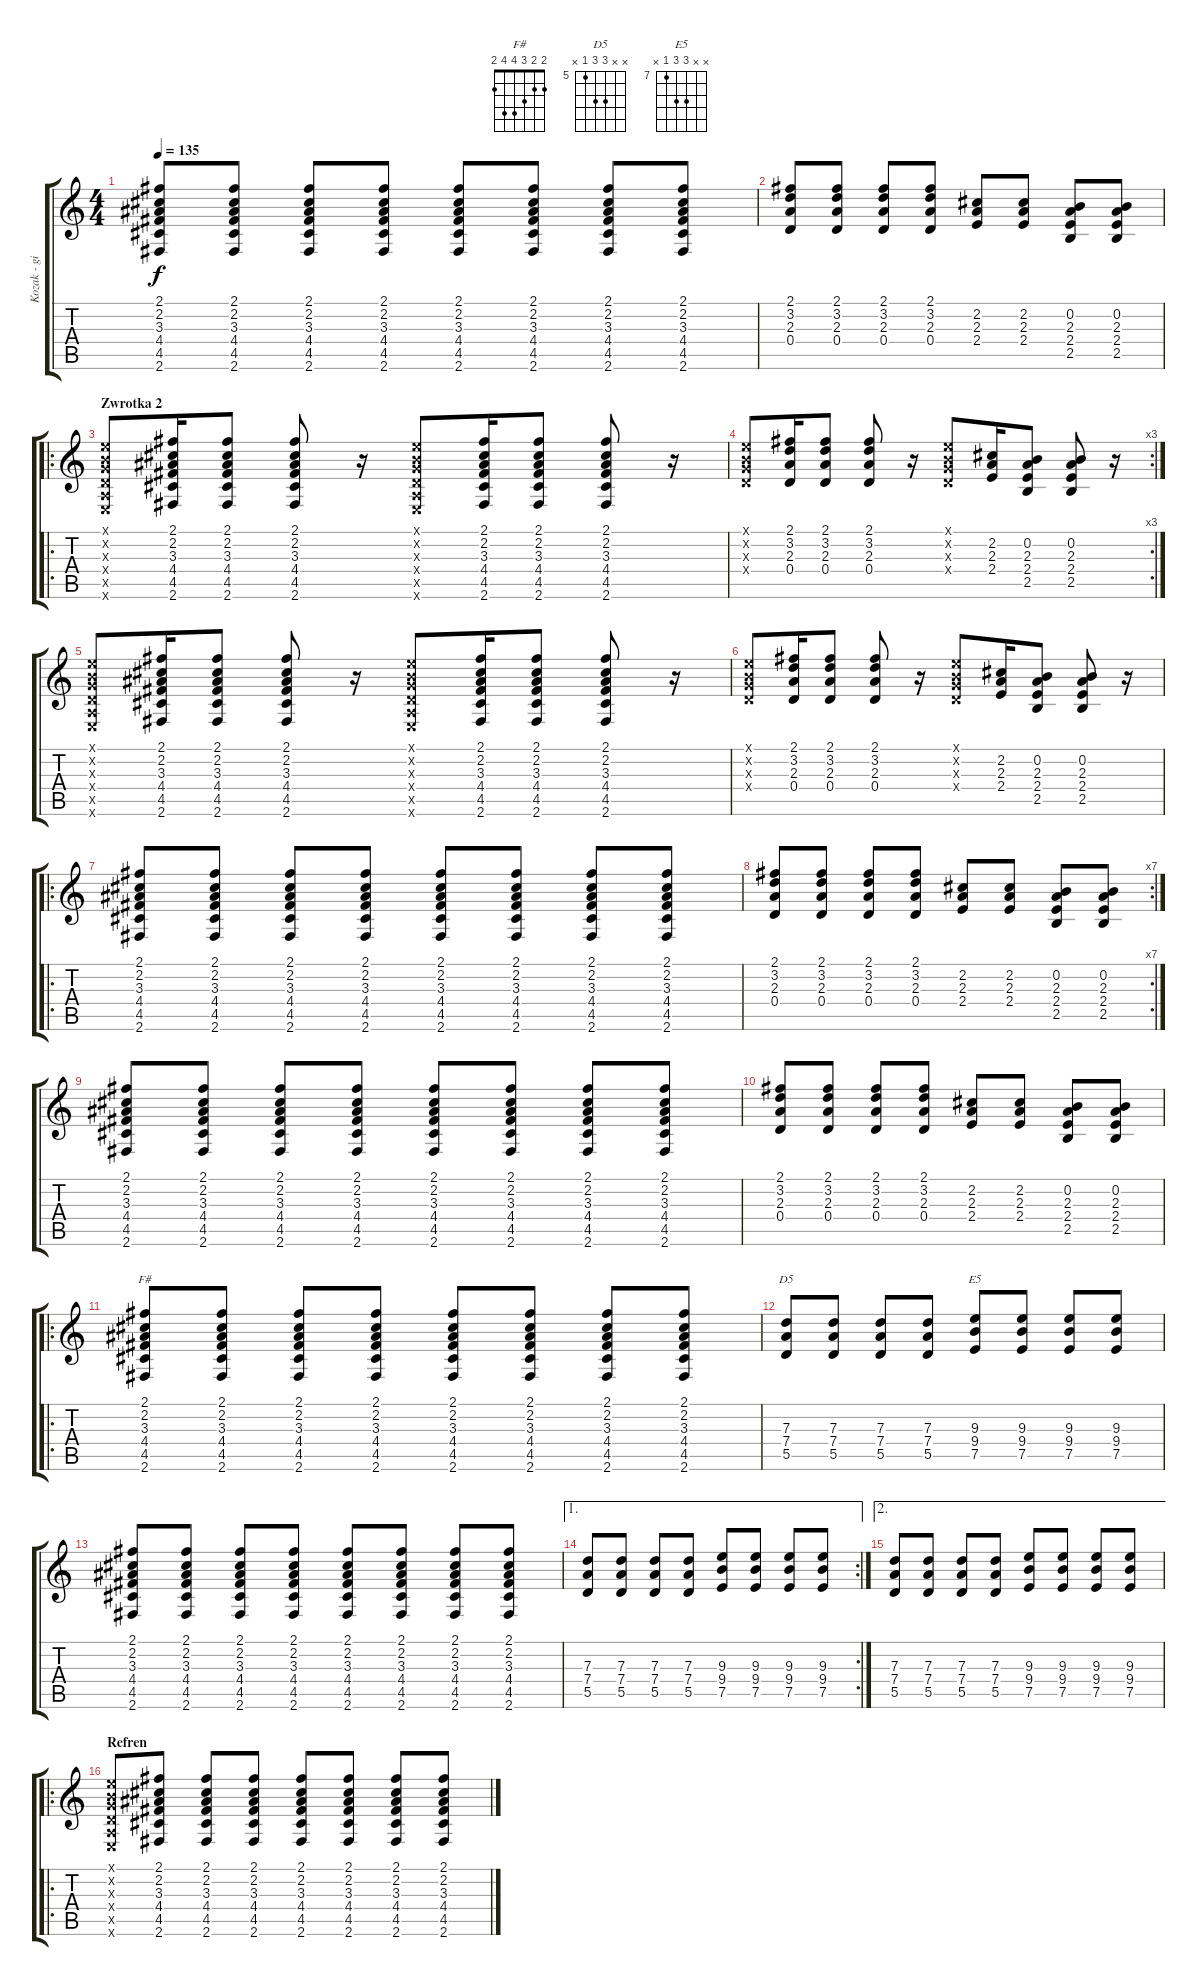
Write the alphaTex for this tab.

\track ("Kozak - gitara 1" "Kozak - gi") {instrument distortionguitar}
\staff {score tabs}
\tuning (E4 B3 G3 D3 A2 E2) {hide}
\chord ("F#" 2 2 3 4 4 2)
\chord ("D5" x x 7 7 5 x) {firstfret 5}
\chord ("E5" x x 9 9 7 x) {firstfret 7}
\ts (4 4)
\tempo 135
\clef g2
\ks c
(2.1 2.2 3.3 4.4 4.5 2.6).8{dy f} (2.1 2.2 3.3 4.4 4.5 2.6).8 (2.1 2.2 3.3 4.4 4.5 2.6).8 (2.1 2.2 3.3 4.4 4.5 2.6).8 (2.1 2.2 3.3 4.4 4.5 2.6).8 (2.1 2.2 3.3 4.4 4.5 2.6).8 (2.1 2.2 3.3 4.4 4.5 2.6).8 (2.1 2.2 3.3 4.4 4.5 2.6).8 |
(2.1 3.2 2.3 0.4).8 (2.1 3.2 2.3 0.4).8 (2.1 3.2 2.3 0.4).8 (2.1 3.2 2.3 0.4).8 (2.2 2.3 2.4).8 (2.2 2.3 2.4).8 (0.2 2.3 2.4 2.5).8 (0.2 2.3 2.4 2.5).8 |
\ro
\section ("" "Zwrotka 2")
(0.1{x} 0.2{x} 0.3{x} 0.4{x} 0.5{x} 0.6{x}).8 (2.1 2.2 3.3 4.4 4.5 2.6).16 (2.1 2.2 3.3 4.4 4.5 2.6).8 (2.1 2.2 3.3 4.4 4.5 2.6).8 r.16 (0.1{x} 0.2{x} 0.3{x} 0.4{x} 0.5{x} 0.6{x}).8 (2.1 2.2 3.3 4.4 4.5 2.6).16 (2.1 2.2 3.3 4.4 4.5 2.6).8 (2.1 2.2 3.3 4.4 4.5 2.6).8 r.16 |
\rc 3
(0.1{x} 0.2{x} 0.3{x} 0.4{x}).8 (2.1 3.2 2.3 0.4).16 (2.1 3.2 2.3 0.4).8 (2.1 3.2 2.3 0.4).8 r.16 (0.1{x} 0.2{x} 0.3{x} 0.4{x}).8 (2.2 2.3 2.4).16 (0.2 2.3 2.4 2.5).8 (0.2 2.3 2.4 2.5).8 r.16 |
(0.1{x} 0.2{x} 0.3{x} 0.4{x} 0.5{x} 0.6{x}).8 (2.1 2.2 3.3 4.4 4.5 2.6).16 (2.1 2.2 3.3 4.4 4.5 2.6).8 (2.1 2.2 3.3 4.4 4.5 2.6).8 r.16 (0.1{x} 0.2{x} 0.3{x} 0.4{x} 0.5{x} 0.6{x}).8 (2.1 2.2 3.3 4.4 4.5 2.6).16 (2.1 2.2 3.3 4.4 4.5 2.6).8 (2.1 2.2 3.3 4.4 4.5 2.6).8 r.16 |
(0.1{x} 0.2{x} 0.3{x} 0.4{x}).8 (2.1 3.2 2.3 0.4).16 (2.1 3.2 2.3 0.4).8 (2.1 3.2 2.3 0.4).8 r.16 (0.1{x} 0.2{x} 0.3{x} 0.4{x}).8 (2.2 2.3 2.4).16 (0.2 2.3 2.4 2.5).8 (0.2 2.3 2.4 2.5).8 r.16 |
\ro
(2.1 2.2 3.3 4.4 4.5 2.6).8 (2.1 2.2 3.3 4.4 4.5 2.6).8 (2.1 2.2 3.3 4.4 4.5 2.6).8 (2.1 2.2 3.3 4.4 4.5 2.6).8 (2.1 2.2 3.3 4.4 4.5 2.6).8 (2.1 2.2 3.3 4.4 4.5 2.6).8 (2.1 2.2 3.3 4.4 4.5 2.6).8 (2.1 2.2 3.3 4.4 4.5 2.6).8 |
\rc 7
(2.1 3.2 2.3 0.4).8 (2.1 3.2 2.3 0.4).8 (2.1 3.2 2.3 0.4).8 (2.1 3.2 2.3 0.4).8 (2.2 2.3 2.4).8 (2.2 2.3 2.4).8 (0.2 2.3 2.4 2.5).8 (0.2 2.3 2.4 2.5).8 |
(2.1 2.2 3.3 4.4 4.5 2.6).8 (2.1 2.2 3.3 4.4 4.5 2.6).8 (2.1 2.2 3.3 4.4 4.5 2.6).8 (2.1 2.2 3.3 4.4 4.5 2.6).8 (2.1 2.2 3.3 4.4 4.5 2.6).8 (2.1 2.2 3.3 4.4 4.5 2.6).8 (2.1 2.2 3.3 4.4 4.5 2.6).8 (2.1 2.2 3.3 4.4 4.5 2.6).8 |
(2.1 3.2 2.3 0.4).8 (2.1 3.2 2.3 0.4).8 (2.1 3.2 2.3 0.4).8 (2.1 3.2 2.3 0.4).8 (2.2 2.3 2.4).8 (2.2 2.3 2.4).8 (0.2 2.3 2.4 2.5).8 (0.2 2.3 2.4 2.5).8 |
\ro
(2.1 2.2 3.3 4.4 4.5 2.6).8{ch "F#"} (2.1 2.2 3.3 4.4 4.5 2.6).8 (2.1 2.2 3.3 4.4 4.5 2.6).8 (2.1 2.2 3.3 4.4 4.5 2.6).8 (2.1 2.2 3.3 4.4 4.5 2.6).8 (2.1 2.2 3.3 4.4 4.5 2.6).8 (2.1 2.2 3.3 4.4 4.5 2.6).8 (2.1 2.2 3.3 4.4 4.5 2.6).8 |
(7.3 7.4 5.5).8{ch "D5"} (7.3 7.4 5.5).8 (7.3 7.4 5.5).8 (7.3 7.4 5.5).8 (9.3 9.4 7.5).8{ch "E5"} (9.3 9.4 7.5).8 (9.3 9.4 7.5).8 (9.3 9.4 7.5).8 |
(2.1 2.2 3.3 4.4 4.5 2.6).8 (2.1 2.2 3.3 4.4 4.5 2.6).8 (2.1 2.2 3.3 4.4 4.5 2.6).8 (2.1 2.2 3.3 4.4 4.5 2.6).8 (2.1 2.2 3.3 4.4 4.5 2.6).8 (2.1 2.2 3.3 4.4 4.5 2.6).8 (2.1 2.2 3.3 4.4 4.5 2.6).8 (2.1 2.2 3.3 4.4 4.5 2.6).8 |
\ae 1
\rc 2
(7.3 7.4 5.5).8 (7.3 7.4 5.5).8 (7.3 7.4 5.5).8 (7.3 7.4 5.5).8 (9.3 9.4 7.5).8 (9.3 9.4 7.5).8 (9.3 9.4 7.5).8 (9.3 9.4 7.5).8 |
\ae 2
(7.3 7.4 5.5).8 (7.3 7.4 5.5).8 (7.3 7.4 5.5).8 (7.3 7.4 5.5).8 (9.3 9.4 7.5).8 (9.3 9.4 7.5).8 (9.3 9.4 7.5).8 (9.3 9.4 7.5).8 |
\ro
\section ("" "Refren")
(0.1{x} 0.2{x} 0.3{x} 0.4{x} 0.5{x} 0.6{x}).8 (2.1 2.2 3.3 4.4 4.5 2.6).8 (2.1 2.2 3.3 4.4 4.5 2.6).8 (2.1 2.2 3.3 4.4 4.5 2.6).8 (2.1 2.2 3.3 4.4 4.5 2.6).8 (2.1 2.2 3.3 4.4 4.5 2.6).8 (2.1 2.2 3.3 4.4 4.5 2.6).8 (2.1 2.2 3.3 4.4 4.5 2.6).8
